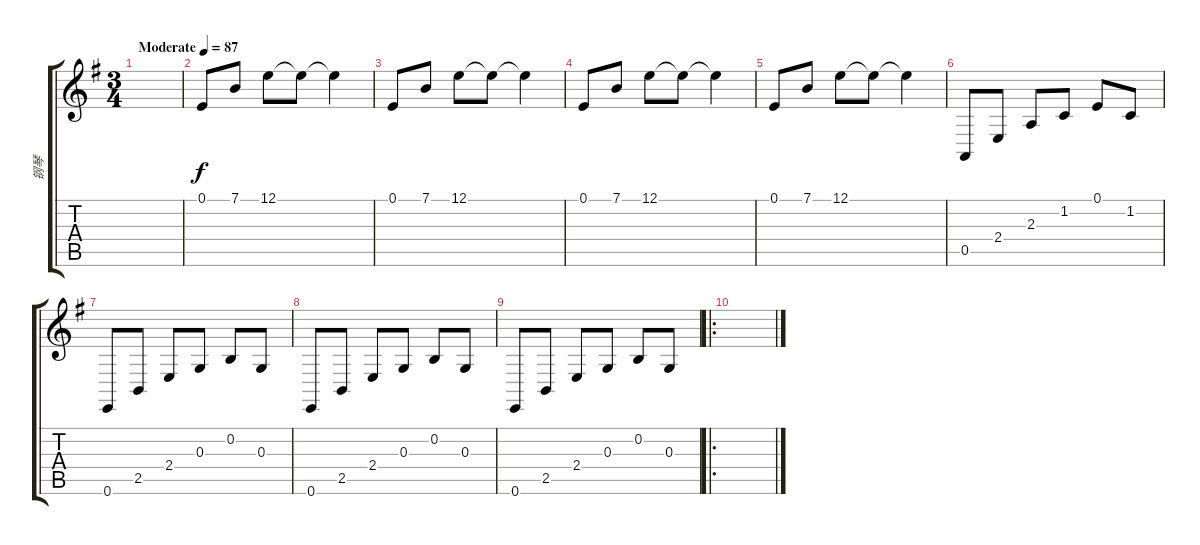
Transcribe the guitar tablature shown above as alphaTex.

\track ("钢琴" "钢琴") {instrument acousticgrandpiano}
\staff {score tabs}
\tuning (E4 B3 G3 D3 A2 E2) {hide}
\ts (3 4)
\tempo (87 "Moderate")
\clef g2
\ks g
|
0.1.8 7.1.8 12.1.8 12.1{t}.8 12.1{t}.4 |
0.1.8 7.1.8 12.1.8 12.1{t}.8 12.1{t}.4 |
0.1.8 7.1.8 12.1.8 12.1{t}.8 12.1{t}.4 |
0.1.8 7.1.8 12.1.8 12.1{t}.8 12.1{t}.4{txt ""} |
0.5.8 2.4.8 2.3.8 1.2.8 0.1.8 1.2.8 |
0.6.8 2.5.8 2.4.8 0.3.8 0.2.8 0.3.8 |
0.6.8 2.5.8 2.4.8 0.3.8 0.2.8 0.3.8 |
0.6.8 2.5.8 2.4.8 0.3.8 0.2.8 0.3.8 |
\ro
